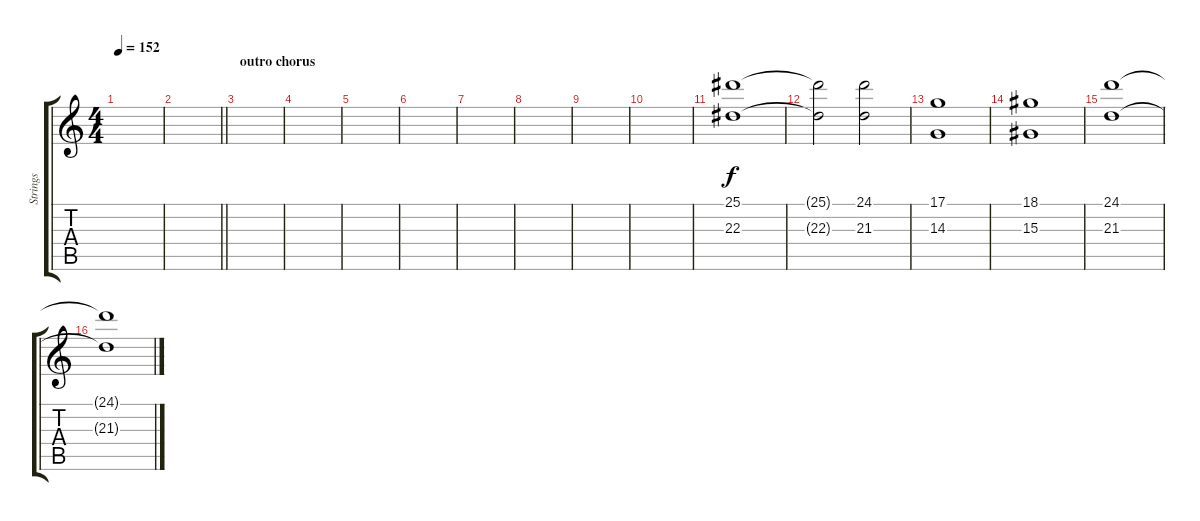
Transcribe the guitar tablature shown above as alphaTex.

\track ("Strings" "Strings") {instrument synthstrings1}
\staff {score tabs}
\tuning (D4 A3 F3 C3 G2 C2) {hide}
\ts (4 4)
\tempo 152
\clef g2
\ks c
|
\barLineRight lightlight
|
\section ("" "outro chorus")
|
|
|
|
|
|
|
|
(25.1 22.3).1{volume 9} |
(25.1{t} 22.3{t}).2 (24.1 21.3).2 |
(17.1 14.3).1 |
(18.1 15.3).1 |
(24.1 21.3).1 |
(24.1{t} 21.3{t}).1
